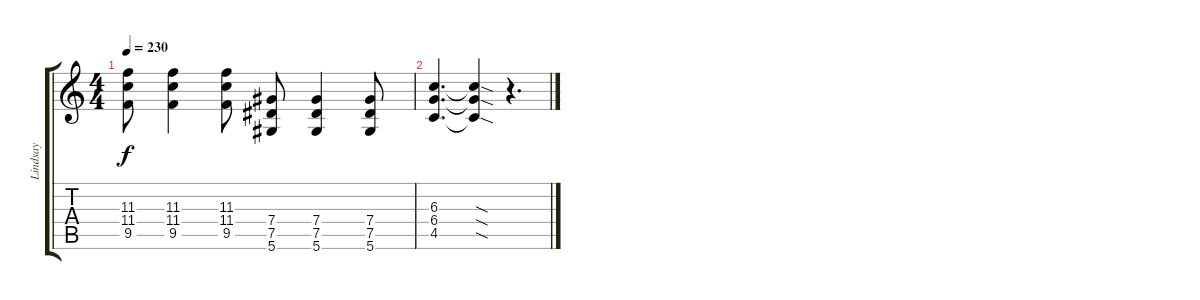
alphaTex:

\track ("Lindsay" "Lindsay") {instrument distortionguitar}
\staff {score tabs}
\tuning (Eb4 Bb3 Gb3 Db3 Ab2 Eb2) {hide}
\ts (4 4)
\tempo 230
\clef g2
\ks c
(11.3 11.4 9.5).8{dy f} (11.3 11.4 9.5).4 (11.3 11.4 9.5).8 (7.4 7.5 5.6).8 (7.4 7.5 5.6).4 (7.4 7.5 5.6).8 |
(6.3 6.4 4.5).4{d} (6.3{sod t} 6.4{sod t} 4.5{sod t}).4 r.4{d}
